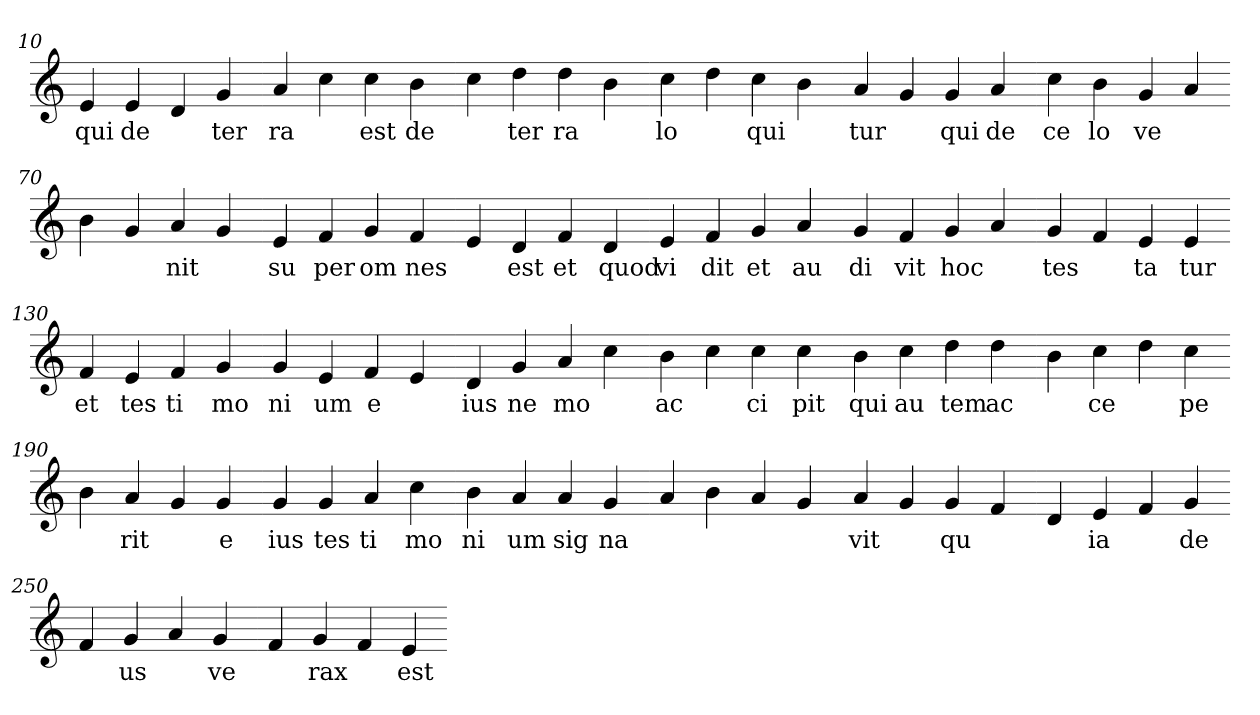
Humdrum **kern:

**kern	**text
*part1	*part1
*staff1	*staff1
*clefG2	*
=10.	=10.
4e	qui
4e	de
4d	.
4g	ter
=20.-	=20.-
4a	ra
4cc	.
4cc	est
4b	de
=30.-	=30.-
4cc	.
4dd	ter
4dd	ra
4b	.
=40.-	=40.-
4cc	lo
4dd	.
4cc	qui
4b	.
=50.-	=50.-
4a	tur
4g	.
4g	qui
4a	de
=60.-	=60.-
4cc	ce
4b	lo
4g	ve
4a	.
=70.-	=70.-
4b	.
4g	.
4a	nit
4g	.
=80.-	=80.-
4e	su
4f	per
4g	om
4f	nes
=90.-	=90.-
4e	.
4d	est
4f	et
4d	quod
=100.-	=100.-
4e	vi
4f	dit
4g	et
4a	au
=110.-	=110.-
4g	di
4f	vit
4g	hoc
4a	.
=120.-	=120.-
4g	tes
4f	.
4e	ta
4e	tur
=130.-	=130.-
4f	et
4e	tes
4f	ti
4g	mo
=140.-	=140.-
4g	ni
4e	um
4f	e
4e	.
=150.-	=150.-
4d	ius
4g	ne
4a	mo
4cc	.
=160.-	=160.-
4b	ac
4cc	.
4cc	ci
4cc	pit
=170.-	=170.-
4b	qui
4cc	au
4dd	tem
4dd	ac
=180.-	=180.-
4b	.
4cc	ce
4dd	.
4cc	pe
=190.-	=190.-
4b	.
4a	rit
4g	.
4g	e
=200.-	=200.-
4g	ius
4g	tes
4a	ti
4cc	mo
=210.-	=210.-
4b	ni
4a	um
4a	sig
4g	na
=220.-	=220.-
4a	.
4b	.
4a	.
4g	.
=230.-	=230.-
4a	vit
4g	.
4g	qu
4f	.
=240.-	=240.-
4d	.
4e	ia
4f	.
4g	de
=250.-	=250.-
4f	.
4g	us
4a	.
4g	ve
=260.-	=260.-
4f	.
4g	rax
4f	.
4e	est
=-	=-
*-	*-
